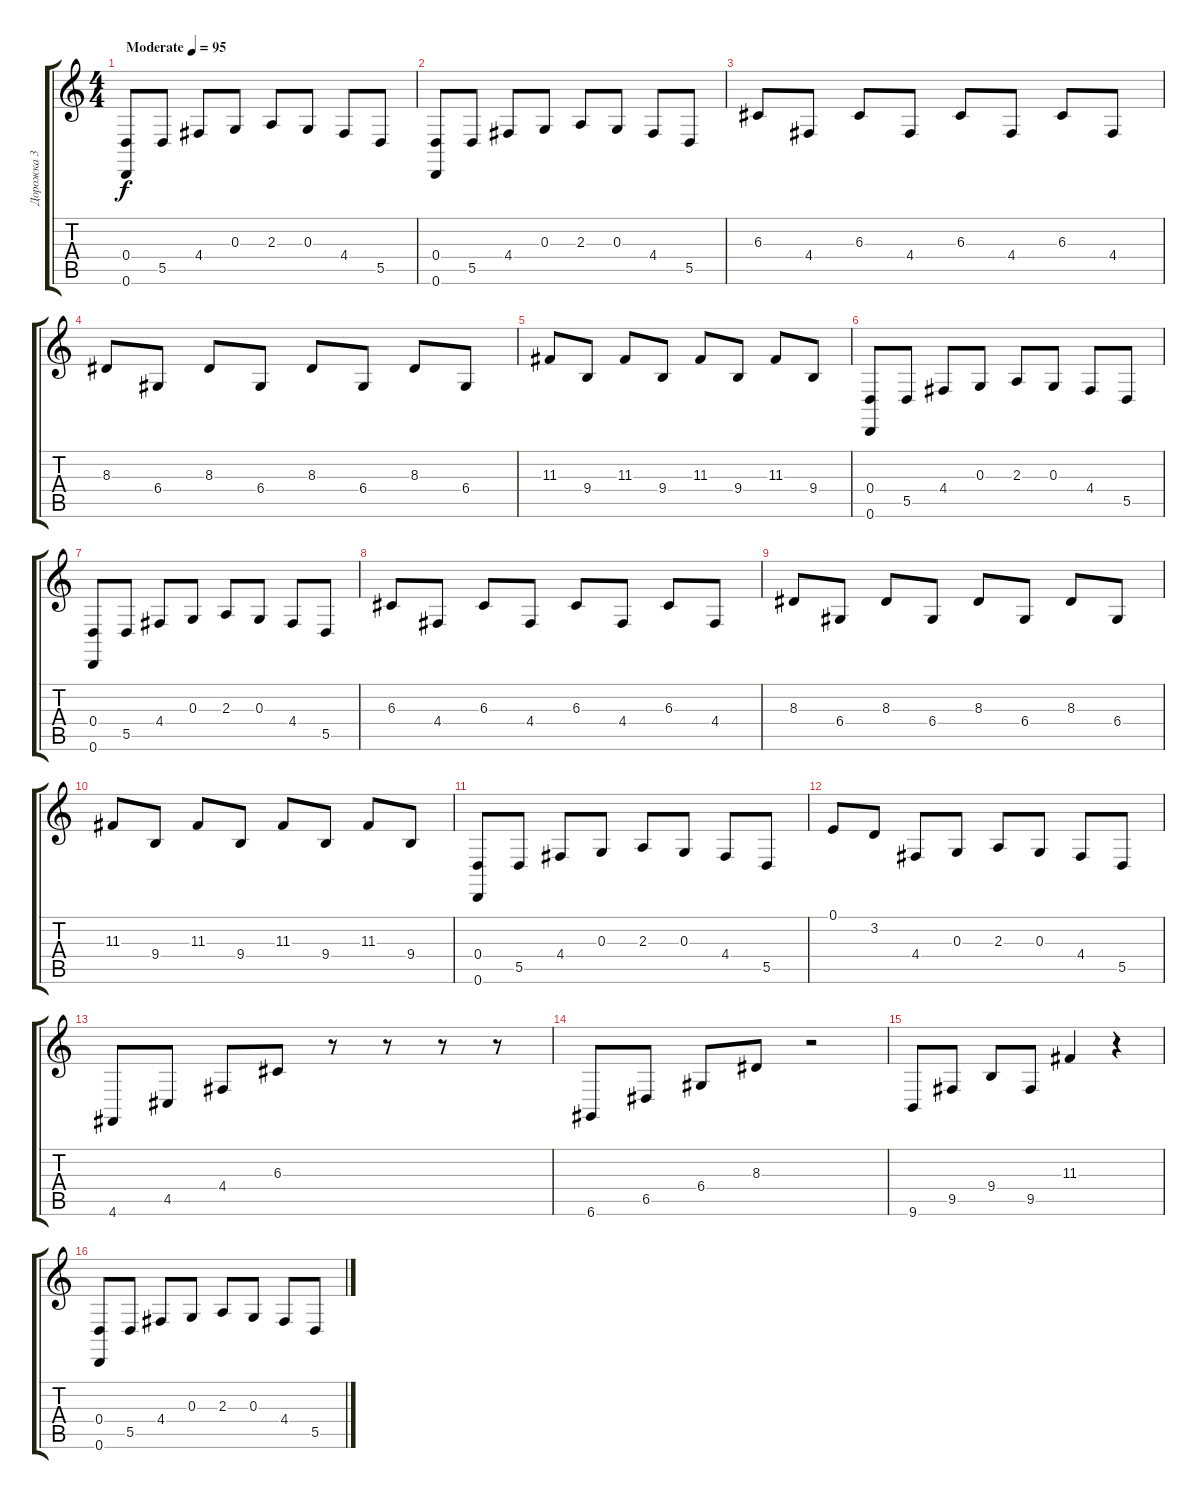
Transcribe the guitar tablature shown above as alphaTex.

\track ("Дорожка 3" "Дорожка 3") {instrument acousticgrandpiano}
\staff {score tabs}
\tuning (E4 B3 G3 D3 A2 D2) {hide}
\ts (4 4)
\tempo (95 "Moderate")
\clef g2
\ks c
(0.4 0.6).8{dy f instrument acousticgrandpiano} 5.5.8 4.4.8 0.3.8 2.3.8 0.3.8 4.4.8 5.5.8 |
(0.4 0.6).8 5.5.8 4.4.8 0.3.8 2.3.8 0.3.8 4.4.8 5.5.8 |
6.3.8 4.4.8 6.3.8 4.4.8 6.3.8 4.4.8 6.3.8 4.4.8 |
8.3.8 6.4.8 8.3.8 6.4.8 8.3.8 6.4.8 8.3.8 6.4.8 |
11.3.8 9.4.8 11.3.8 9.4.8 11.3.8 9.4.8 11.3.8 9.4.8 |
(0.4 0.6).8 5.5.8 4.4.8 0.3.8 2.3.8 0.3.8 4.4.8 5.5.8 |
(0.4 0.6).8 5.5.8 4.4.8 0.3.8 2.3.8 0.3.8 4.4.8 5.5.8 |
6.3.8 4.4.8 6.3.8 4.4.8 6.3.8 4.4.8 6.3.8 4.4.8 |
8.3.8 6.4.8 8.3.8 6.4.8 8.3.8 6.4.8 8.3.8 6.4.8 |
11.3.8 9.4.8 11.3.8 9.4.8 11.3.8 9.4.8 11.3.8 9.4.8 |
(0.4 0.6).8{volume 13 instrument acousticgrandpiano} 5.5.8 4.4.8 0.3.8 2.3.8 0.3.8 4.4.8 5.5.8 |
0.1.8 3.2.8 4.4.8 0.3.8 2.3.8 0.3.8 4.4.8 5.5.8 |
4.6.8 4.5.8 4.4.8 6.3.8 r.8 r.8 r.8 r.8 |
6.6.8 6.5.8 6.4.8 8.3.8 r.2 |
9.6.8 9.5.8 9.4.8 9.5.8 11.3.4 r.4 |
(0.4 0.6).8 5.5.8 4.4.8 0.3.8 2.3.8 0.3.8 4.4.8 5.5.8
